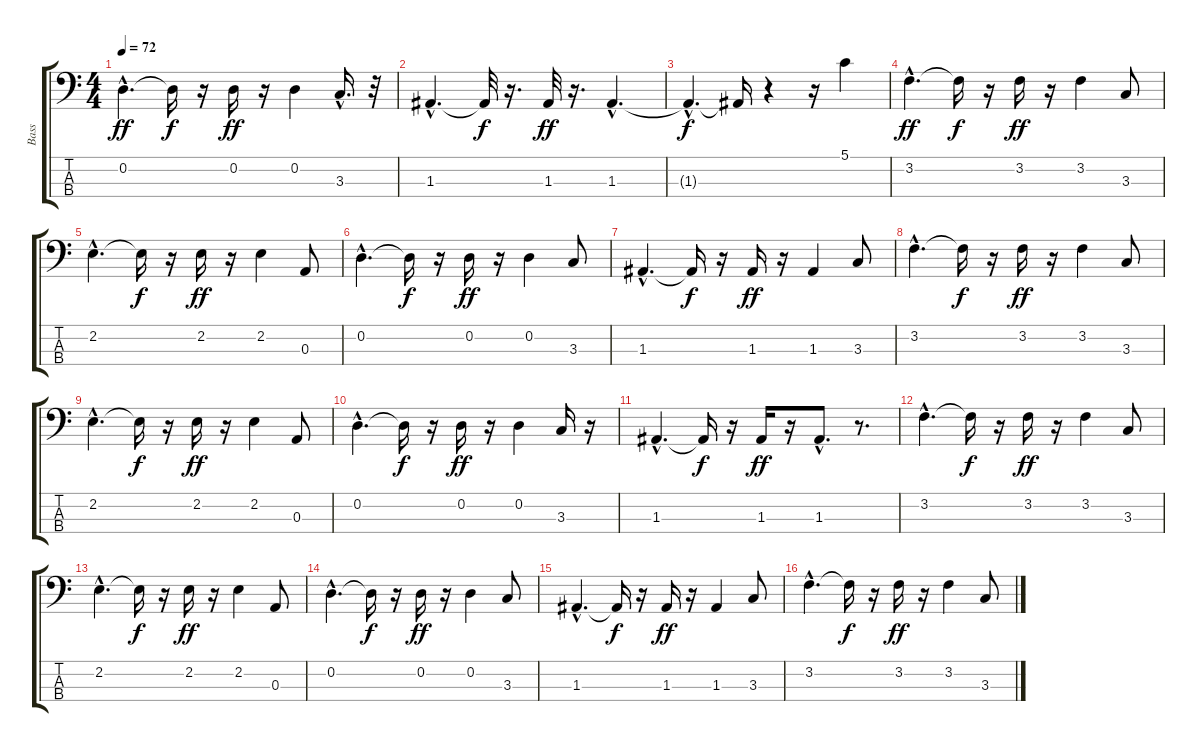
\track ("Bass" "Bass") {instrument fretlessbass}
\staff {score tabs}
\tuning (G2 D2 A1 E1) {hide}
\ts (4 4)
\tempo 72
\clef f4
\ks c
0.2{hac}.4{d dy ff} 0.2{t}.16{dy f} r.16 0.2.16{dy ff} r.16 0.2.4 3.3{hac}.16{d} r.32 |
1.3{hac}.4{d} 1.3{t}.32{dy f} r.16{d} 1.3.32{dy ff} r.16{d} 1.3{hac}.4{d} |
1.3{hac t}.4{d dy f} 1.3{t}.16 r.4 r.16 5.1.4 |
3.2{hac}.4{d dy ff} 3.2{t}.16{dy f} r.16 3.2.16{dy ff} r.16 3.2.4 3.3.8 |
2.2{hac}.4{d} 2.2{t}.16{dy f} r.16 2.2.16{dy ff} r.16 2.2.4 0.3.8 |
0.2{hac}.4{d} 0.2{t}.16{dy f} r.16 0.2.16{dy ff} r.16 0.2.4 3.3.8 |
1.3{hac}.4{d} 1.3{t}.16{dy f} r.16 1.3.16{dy ff} r.16 1.3.4 3.3.8 |
3.2{hac}.4{d} 3.2{t}.16{dy f} r.16 3.2.16{dy ff} r.16 3.2.4 3.3.8 |
2.2{hac}.4{d} 2.2{t}.16{dy f} r.16 2.2.16{dy ff} r.16 2.2.4 0.3.8 |
0.2{hac}.4{d} 0.2{t}.16{dy f} r.16 0.2.16{dy ff} r.16 0.2.4 3.3.16 r.16 |
1.3{hac}.4{d} 1.3{t}.16{dy f} r.16 1.3.16{dy ff} r.16 1.3{hac}.8{d} r.8{d} |
3.2{hac}.4{d} 3.2{t}.16{dy f} r.16 3.2.16{dy ff} r.16 3.2.4 3.3.8 |
2.2{hac}.4{d} 2.2{t}.16{dy f} r.16 2.2.16{dy ff} r.16 2.2.4 0.3.8 |
0.2{hac}.4{d} 0.2{t}.16{dy f} r.16 0.2.16{dy ff} r.16 0.2.4 3.3.8 |
1.3{hac}.4{d} 1.3{t}.16{dy f} r.16 1.3.16{dy ff} r.16 1.3.4 3.3.8 |
3.2{hac}.4{d} 3.2{t}.16{dy f} r.16 3.2.16{dy ff} r.16 3.2.4 3.3.8
